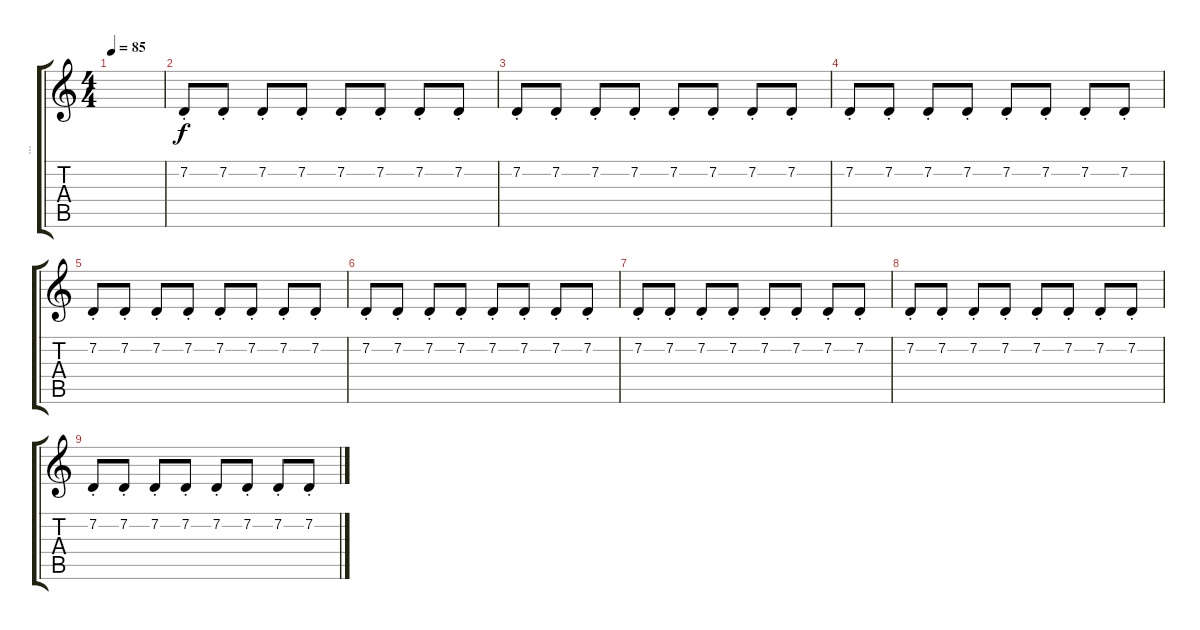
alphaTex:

\track ("..." "...") {instrument acousticgrandpiano}
\staff {score tabs}
\tuning (C4 G3 Eb3 Bb2 F2 C2) {hide}
\ts (4 4)
\tempo 85
\clef g2
\ks c
|
7.2{st}.8 7.2{st}.8 7.2{st}.8 7.2{st}.8 7.2{st}.8 7.2{st}.8 7.2{st}.8 7.2{st}.8 |
7.2{st}.8 7.2{st}.8 7.2{st}.8 7.2{st}.8 7.2{st}.8 7.2{st}.8 7.2{st}.8 7.2{st}.8 |
7.2{st}.8 7.2{st}.8 7.2{st}.8 7.2{st}.8 7.2{st}.8 7.2{st}.8 7.2{st}.8 7.2{st}.8 |
7.2{st}.8 7.2{st}.8 7.2{st}.8 7.2{st}.8 7.2{st}.8 7.2{st}.8 7.2{st}.8 7.2{st}.8 |
7.2{st}.8 7.2{st}.8 7.2{st}.8 7.2{st}.8 7.2{st}.8 7.2{st}.8 7.2{st}.8 7.2{st}.8 |
7.2{st}.8 7.2{st}.8 7.2{st}.8 7.2{st}.8 7.2{st}.8 7.2{st}.8 7.2{st}.8 7.2{st}.8 |
7.2{st}.8 7.2{st}.8 7.2{st}.8 7.2{st}.8 7.2{st}.8 7.2{st}.8 7.2{st}.8 7.2{st}.8 |
7.2{st}.8 7.2{st}.8 7.2{st}.8 7.2{st}.8 7.2{st}.8 7.2{st}.8 7.2{st}.8 7.2{st}.8
